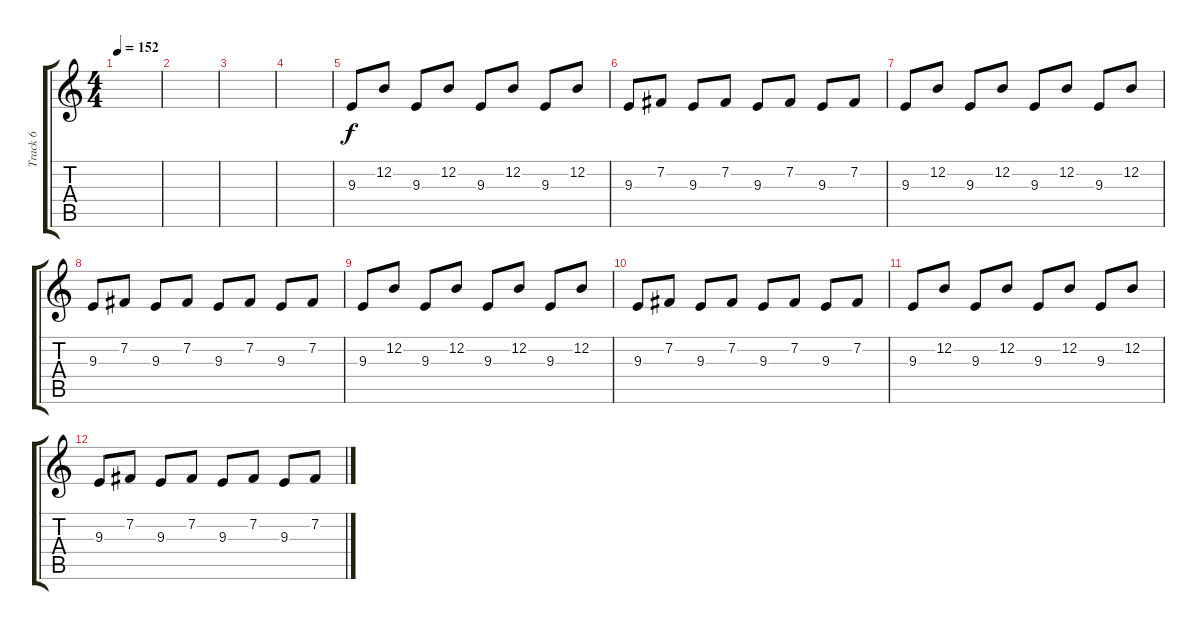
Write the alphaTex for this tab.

\track ("Track 6" "Track 6") {instrument lead2sawtooth}
\staff {score tabs}
\tuning (E4 B3 G3 D3 A2 E2) {hide}
\ts (4 4)
\tempo 152
\clef g2
\ks c
|
|
|
|
9.3.8 12.2.8 9.3.8 12.2.8 9.3.8 12.2.8 9.3.8 12.2.8 |
9.3.8 7.2.8 9.3.8 7.2.8 9.3.8 7.2.8 9.3.8 7.2.8 |
9.3.8 12.2.8 9.3.8 12.2.8 9.3.8 12.2.8 9.3.8 12.2.8 |
9.3.8 7.2.8 9.3.8 7.2.8 9.3.8 7.2.8 9.3.8 7.2.8 |
9.3.8 12.2.8 9.3.8 12.2.8 9.3.8 12.2.8 9.3.8 12.2.8 |
9.3.8 7.2.8 9.3.8 7.2.8 9.3.8 7.2.8 9.3.8 7.2.8 |
9.3.8 12.2.8 9.3.8 12.2.8 9.3.8 12.2.8 9.3.8 12.2.8 |
9.3.8 7.2.8 9.3.8 7.2.8 9.3.8 7.2.8 9.3.8 7.2.8
